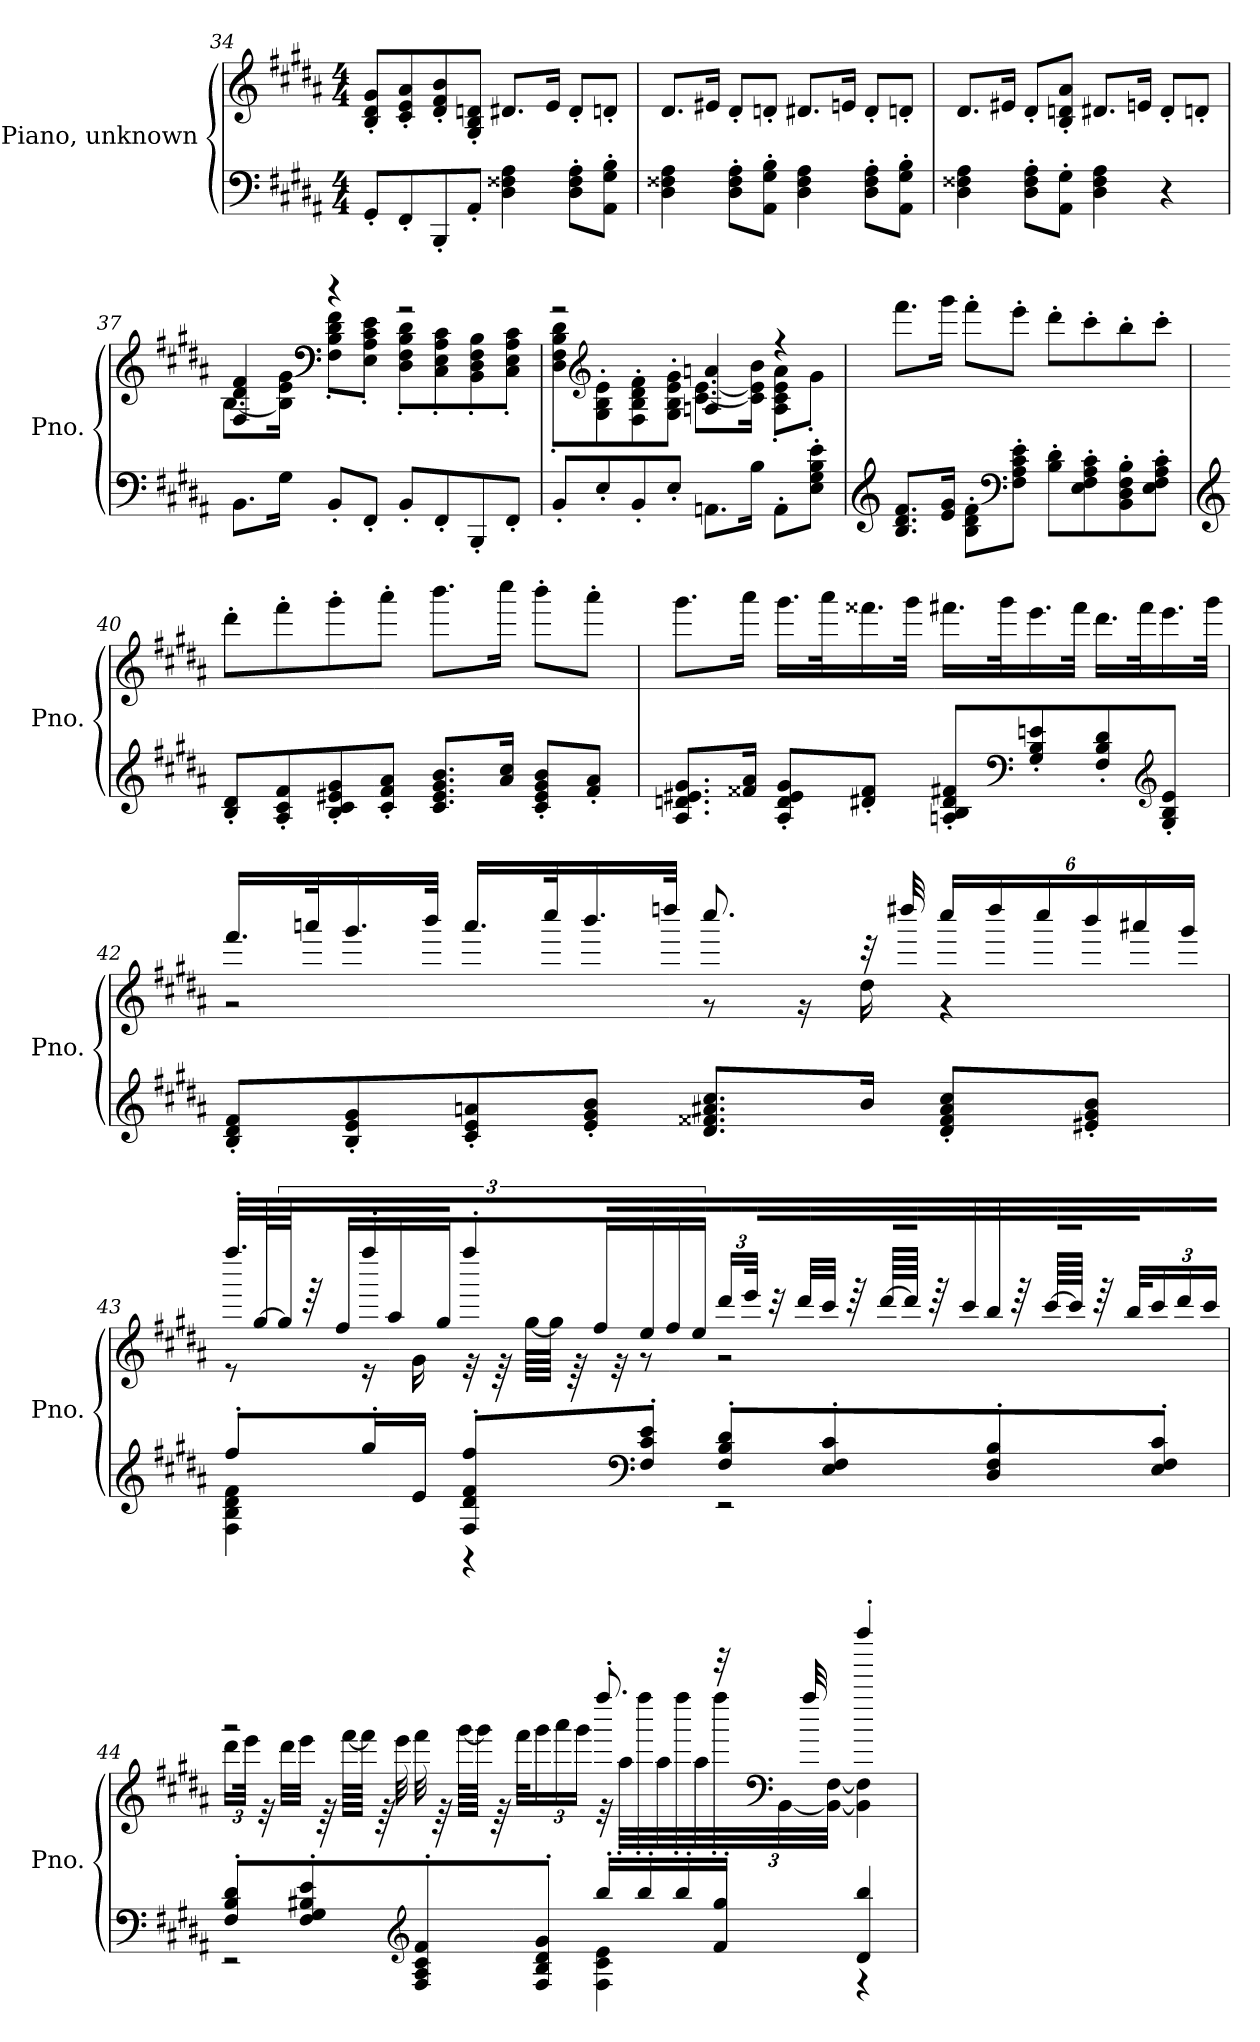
**kern	**kern
*part1	*part1
*staff2	*staff1
*I"Piano, unknown	*
*I'Pno.	*
*clefF4	*clefG2
*k[f#c#g#d#a#]	*k[f#c#g#d#a#]
*M4/4	*M4/4
=34	=34
8GG#'/L	8B/' 8d#/' 8g#/'L
8FF#'/	8c#/' 8e/' 8a#/'
8BBB'/	8d#/' 8f#/' 8b/'
8AA#'/J	8G#/' 8B/' 8dn/'J
4D#\ 4F##X\ 4A#\	8.d#X/L
.	16e/Jk
8D#\' 8F##\' 8A#\'L	8d#'/L
8AA#\' 8G#\' 8B\'J	8dn'/J
!!LO:LB:g=z
=35	=35
4D#\ 4F##X\ 4A#\	8.d#/L
.	16e#X/Jk
8D#\' 8F##\' 8A#\'L	8d#'/L
8AA#\' 8G#\' 8B\'J	8dn'/J
4D#\ 4F##\ 4A#\	8.d#X/L
.	16en/Jk
8D#\' 8F##\' 8A#\'L	8d#'/L
8AA#\' 8G#\' 8B\'J	8dn'/J
=36	=36
4D#\ 4F##X\ 4A#\	8.d#/L
.	16e#X/Jk
8D#\' 8F##\' 8A#\'L	8d#'/L
8AA#\' 8G#\'J	8B/' 8dn/' 8a#/'J
4D#\ 4F##\ 4A#\	8.d#X/L
.	16en/Jk
4r	8d#'/L
.	8dn'/J
=37	=37
*	*^
8.BB\L	4F#/ 4d#/ 4f#/	[8.B\L
16G#\Jk	.	16B\] 16e\ 16g#\Jk
*	*clefF4	*
8BB'/L	4r	8F#\' 8B\' 8d#\' 8f#\'L
8FF#'/J	.	8E\' 8A#\' 8c#\' 8e\'J
8BB'/L	2r	8D#\' 8F#\' 8B\' 8d#\'L
8FF#'/	.	8C#\' 8E\' 8A#\' 8c#\'
8BBB'/	.	8BB\' 8D#\' 8F#\' 8B\'
8FF#'/J	.	8C#\' 8E\' 8A#\' 8c#\'J
!!LO:PB:g=z	!!
=38	=38	=38
8BB'/L	2r	8D#\' 8F#\' 8B\' 8d#\'L
*	*clefG2	*
8E'/	.	8G#\' 8B\' 8e\'
8BB'/	.	8F#\' 8B\' 8d#\' 8f#\'
8E'/J	.	8G#\' 8B\' 8e\' 8g#\'J
8.AAn\L	4An/ 4an/	[8.c#\ [8.e\L
16B\Jk	.	16c#\] 16e\] 16b\Jk
8AA'\L	4r	8A\' 8c#\' 8e\' 8a\'L
8E\' 8G#\' 8B\' 8e\'J	.	8g#'\J
*	*v	*v
=39	=39
*clefG2	*
8.B/ 8.d#/ 8.f#/L	8.fff#\L
16e/ 16g#/Jk	16ggg#\Jk
8B\' 8d#\' 8f#\'L	8fff#'\L
*clefF4	*
8F#\' 8A#\' 8c#\' 8e\'J	8eee'\J
8B\' 8d#\'L	8ddd#'\L
8E\' 8F#\' 8A#\' 8c#\'	8ccc#'\
8BB\' 8D#\' 8F#\' 8B\'	8bb'\
8E\' 8F#\' 8A#\' 8c#\'J	8ccc#'\J
=40	=40
*clefG2	*
8B/' 8d#/'L	8ddd#'\L
8A#/' 8c#/' 8f#/'	8fff#'\
8B/' 8c#/' 8e#X/' 8g#/'	8ggg#'\
8c#/' 8f#/' 8a#/'J	8aaa#'\J
8.c#/ 8.e#/ 8.g#/ 8.b/L	8.bbb\L
16a#/ 16cc#/Jk	16cccc#\Jk
8c#/' 8e#/' 8g#/' 8b/'L	8bbb'\L
8f#/' 8a#/'J	8aaa#'\J
!!LO:LB:g=z
=41	=41
8.A#/ 8.dn/ 8.e#X/ 8.g#/L	8.ggg#\L
16f##X/ 16a#/Jk	16aaa#\Jk
8A#/' 8d/' 8e#/' 8g#/'L	16.ggg#\LL
.	32aaa#\K
8d#X/' 8f##/'J	16.fff##X\
.	32ggg#\JJk
8An/' 8B/' 8d#/' 8f#X/'L	16.fff#X\LL
.	32ggg#\K
*clefF4	*
8G#/' 8B/' 8en/'	16.eee\
.	32fff#\JJk
8F#/' 8B/' 8d#/'	16.ddd#\LL
.	32fff#\K
*clefG2	*
8G#/' 8B/' 8e/'J	16.eee\
.	32ggg#\JJk
!!LO:LB:g=z
=42	=42
*	*^
8B/' 8d#/' 8f#/'L	16.fff#/LL	2r
.	32aaan/K	.
8B/' 8e/' 8g#/'	16.ggg#/	.
.	32bbb/JJk	.
8c#/' 8e/' 8an/'	16.aaa/LL	.
.	32cccc#/K	.
8e/' 8g#/' 8b/'J	16.bbb/	.
.	32ddddn/JJk	.
8.d#/ 8.f##X/ 8.a#X/ 8.cc#/L	8.cccc#/	8r
.	.	16r
16b/Jk	32r	16dd#\
.	32dddd#X/	.
*	*Xbrackettup	*
8d#/' 8f##/' 8a#/' 8cc#/'L	24cccc#/LL	4r
.	24dddd#/	.
.	24cccc#/	.
8e#X/' 8g#/' 8b/'J	24bbb/	.
.	24aaa#X/	.
.	24ggg#/JJ	.
!!LO:LB:g=z	!!
=43	=43	=43
*^	*	*
8ff#'/L	4F#\ 4B\ 4d#\ 4f#\	32.ffff#'/LLL	8r
.	.	[64gg#/L	.
*	*	*brackettup	*
.	.	96gg#/JJJJ]	.
.	.	96r	.
.	.	24ff#/LL	.
*	*	*Xbrackettup	*
16gg#'/L	.	24ffff#'/	16r
.	.	24aa#/	.
16e/JJ	.	.	16g#\
.	.	24gg#/J	.
8F#/' 8d#/' 8f#/' 8ff#/'L	4r	12ffff#'/	32r
.	.	.	64r
.	.	.	[64gg#\LLLL
.	.	.	64gg#\JJJJ]
.	.	.	64r
.	.	24ff#/L	.
.	.	.	32r
*clefF4	*	*	*
8F#/' 8c#/' 8e/'J	.	24ee/	8r
.	.	24ff#/	.
.	.	24ee/JJ	.
8F#/' 8B/' 8d#/'L	2r	24ddd#/LL	2r
.	.	48eee/JJk	.
.	.	32r	.
.	.	32ddd#/LLL	.
8E/' 8F#/' 8c#/'	.	32ccc#/JJJ	.
.	.	64r	.
.	.	[64ddd#/LLLL	.
.	.	64ddd#/JJJJ]	.
.	.	64r	.
.	.	32ccc#/	.
8D#/' 8F#/' 8B/'	.	32bb/	.
.	.	64r	.
.	.	[64ccc#/LLLL	.
.	.	64ccc#/JJJJ]	.
.	.	64r	.
.	.	32bb/KLL	.
8E/' 8F#/' 8c#/'J	.	24ccc#/	.
.	.	24ddd#/	.
.	.	24ccc#/JJ	.
!!LO:LB:g=z	!!
=44	=44	=44	=44
8F#/' 8B/' 8d#/'L	2r	2r	24ddd#\LL
.	.	.	48eee\JJk
.	.	.	32r
.	.	.	32ddd#\LLL
8F#/' 8G#/' 8B#X/' 8e/'	.	.	32eee\JJJ
.	.	.	64r
.	.	.	[64fff#\LLLL
.	.	.	64fff#\JJJJ]
.	.	.	64r
.	.	.	32eee\
*clefG2	*	*	*
8F#/' 8A#/' 8c#/' 8f#/'	.	.	32fff#\
.	.	.	64r
.	.	.	[64ggg#\LLLL
.	.	.	64ggg#\JJJJ]
.	.	.	64r
.	.	.	32fff#\KLL
8F#/' 8B#/' 8d#/' 8g#/'J	.	.	24ggg#\
.	.	.	24aaa#\
.	.	.	24ggg#\JJ
16bb'/LL	4F#\ 4c#\ 4e\	8.ffff#'/	32r
.	.	.	32aa#'\LLL
16bb'/	.	.	32ffff#'\
.	.	.	32aa#\
16bb'/	.	.	32ffff#'\
.	.	.	32aa#\
16f#/' 16gg#/'JJ	.	32r	48ffff#'\
*	*	*clefF4	*
.	.	.	[48BB\
.	.	32aa#/	.
.	.	.	48BB\_ [48F#\JJJ
4d#/ 4bb/	4r	4ffff#'/	4BB\] 4F#\]
*v	*v	*	*
*	*v	*v
=	=
*-	*-
